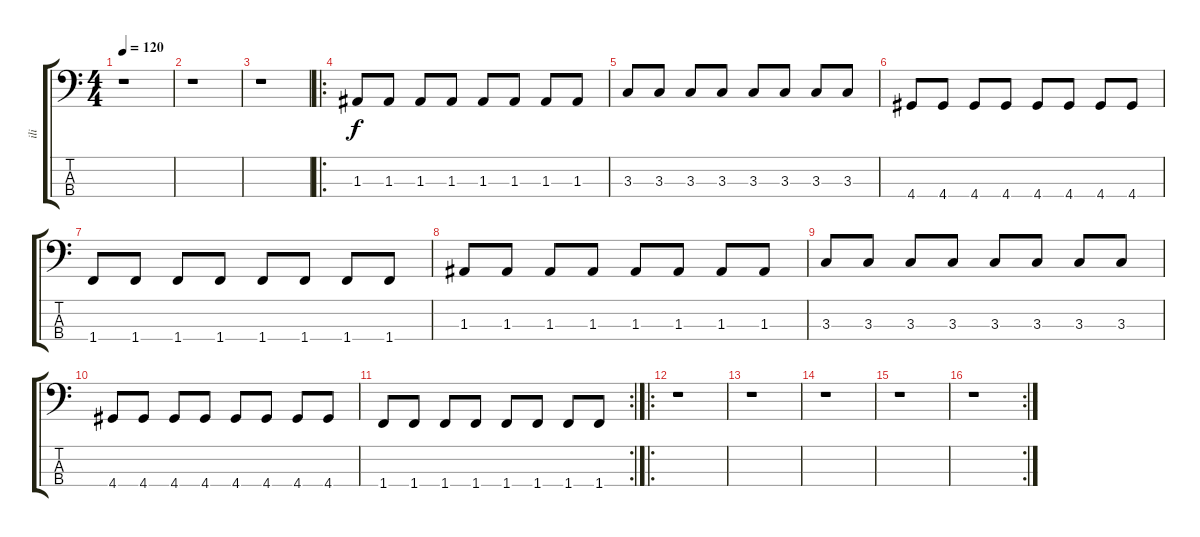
\track ("ili" "ili") {instrument electricbasspick}
\staff {score tabs}
\tuning (G2 D2 A1 E1) {hide}
\ts (4 4)
\tempo 120
\clef f4
\ks c
r.1{dy fff} |
r.1 |
r.1 |
\ro
1.3.8{dy f} 1.3.8 1.3.8 1.3.8 1.3.8 1.3.8 1.3.8 1.3.8 |
3.3.8 3.3.8 3.3.8 3.3.8 3.3.8 3.3.8 3.3.8 3.3.8 |
4.4.8 4.4.8 4.4.8 4.4.8 4.4.8 4.4.8 4.4.8 4.4.8 |
1.4.8 1.4.8 1.4.8 1.4.8 1.4.8 1.4.8 1.4.8 1.4.8 |
1.3.8 1.3.8 1.3.8 1.3.8 1.3.8 1.3.8 1.3.8 1.3.8 |
3.3.8 3.3.8 3.3.8 3.3.8 3.3.8 3.3.8 3.3.8 3.3.8 |
4.4.8 4.4.8 4.4.8 4.4.8 4.4.8 4.4.8 4.4.8 4.4.8 |
\rc 2
1.4.8 1.4.8 1.4.8 1.4.8 1.4.8 1.4.8 1.4.8 1.4.8 |
\ro
r.1 |
r.1 |
r.1 |
r.1 |
\rc 2
r.1
